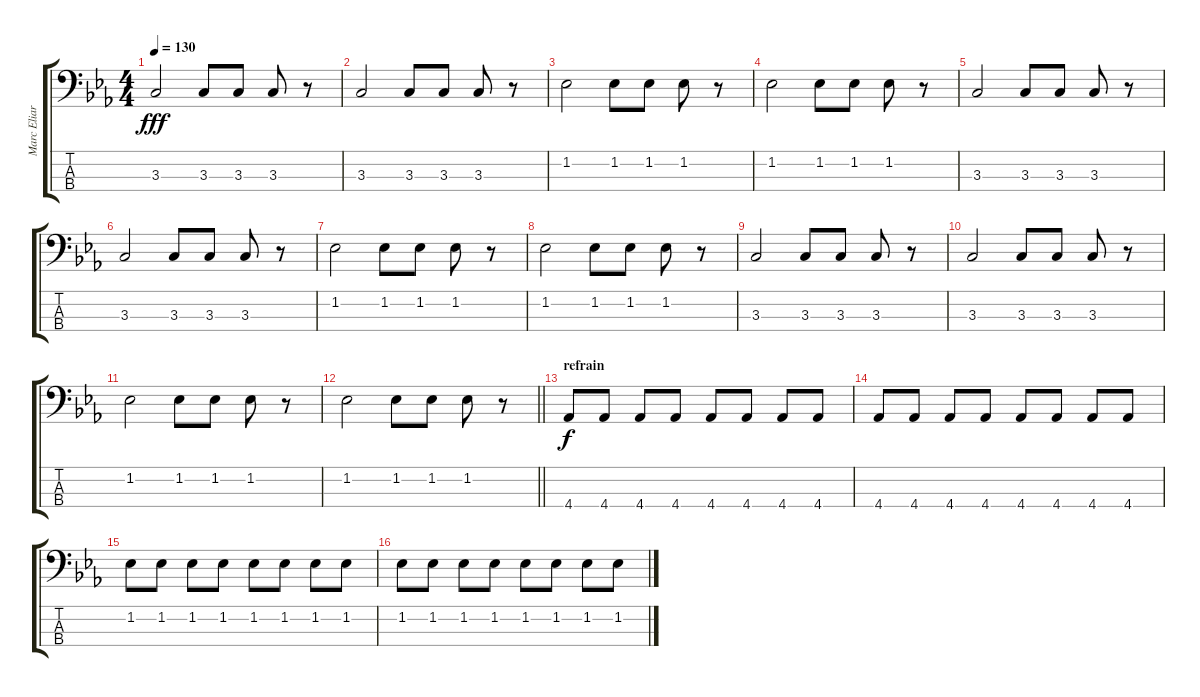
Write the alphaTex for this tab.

\track ("Marc Eliard " "Marc Eliar") {instrument electricbassfinger}
\staff {score tabs}
\tuning (G2 D2 A1 E1) {hide}
\ts (4 4)
\tempo 130
\clef f4
\ks eb
3.3.2{dy fff} 3.3.8 3.3.8 3.3.8 r.8 |
3.3.2 3.3.8 3.3.8 3.3.8 r.8 |
1.2.2 1.2.8 1.2.8 1.2.8 r.8 |
1.2.2 1.2.8 1.2.8 1.2.8 r.8 |
3.3.2 3.3.8 3.3.8 3.3.8 r.8 |
3.3.2 3.3.8 3.3.8 3.3.8 r.8 |
1.2.2 1.2.8 1.2.8 1.2.8 r.8 |
1.2.2 1.2.8 1.2.8 1.2.8 r.8 |
3.3.2 3.3.8 3.3.8 3.3.8 r.8 |
3.3.2 3.3.8 3.3.8 3.3.8 r.8 |
1.2.2 1.2.8 1.2.8 1.2.8 r.8 |
\barLineRight lightlight
1.2.2 1.2.8 1.2.8 1.2.8 r.8 |
\section ("" "refrain")
4.4.8{dy f} 4.4.8 4.4.8 4.4.8 4.4.8 4.4.8 4.4.8 4.4.8 |
4.4.8 4.4.8 4.4.8 4.4.8 4.4.8 4.4.8 4.4.8 4.4.8 |
1.2.8 1.2.8 1.2.8 1.2.8 1.2.8 1.2.8 1.2.8 1.2.8 |
1.2.8 1.2.8 1.2.8 1.2.8 1.2.8 1.2.8 1.2.8 1.2.8
